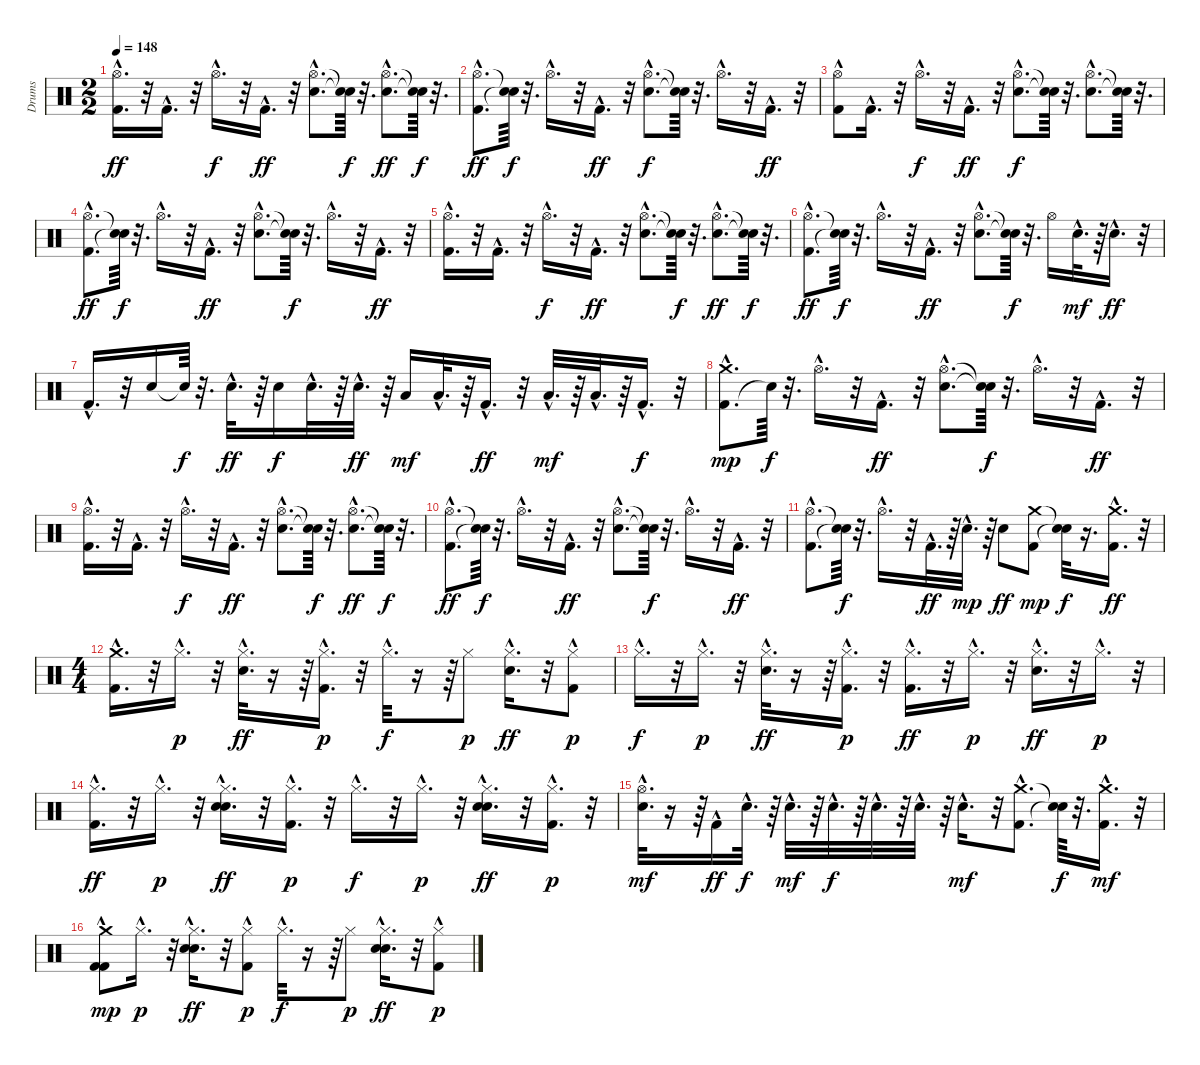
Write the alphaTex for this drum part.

\track ("Drums" "Drums") {instrument percussion}
\staff {score}
\articulation defaults
\ts (2 2)
\tempo 148
\clef neutral
\ks c
("Kick (hit) 2"{hac} "Hi-Hat (open)"{hac}).16{d dy ff} r.32 "Kick (hit) 2"{hac}.16{d} r.32 "Hi-Hat (open)"{hac}.16{d dy f} r.32 "Kick (hit) 2"{hac}.16{d dy ff} r.32 ("Hi-Hat (open)"{hac} "Electric Snare (hit)"{hac}).8{d} ("Snare (hit)"{t} "Snare (hit)"{t}).64{dy f} r.32{d} ("Electric Snare (hit)"{hac} "Hi-Hat (open)"{hac}).8{d dy ff} ("Snare (hit)"{t} "Snare (hit)"{t}).64{dy f} r.32{d} |
("Hi-Hat (open)"{hac} "Kick (hit) 2"{hac}).8{d dy ff} ("Snare (hit)"{t} "Snare (hit)"{t}).64{dy f} r.32{d} "Hi-Hat (open)"{hac}.16{d} r.32 "Kick (hit) 2"{hac}.16{d dy ff} r.32 ("Hi-Hat (open)"{hac} "Electric Snare (hit)"{hac}).8{d dy f} ("Snare (hit)"{t} "Snare (hit)"{t}).64 r.32{d} "Hi-Hat (open)"{hac}.16{d} r.32 "Kick (hit) 2"{hac}.16{d dy ff} r.32 |
("Hi-Hat (open)"{hac} "Kick (hit) 2").8 "Kick (hit) 2"{hac}.16{d} r.32 "Hi-Hat (open)"{hac}.16{d dy f} r.32 "Kick (hit) 2"{hac}.16{d dy ff} r.32 ("Hi-Hat (open)"{hac} "Electric Snare (hit)"{hac}).8{d dy f} ("Snare (hit)"{t} "Snare (hit)"{t}).64 r.32{d} ("Hi-Hat (open)"{hac} "Electric Snare (hit)"{hac}).8{d} ("Snare (hit)"{t} "Snare (hit)"{t}).64 r.32{d} |
("Hi-Hat (open)"{hac} "Kick (hit) 2"{hac}).8{d dy ff} ("Snare (hit)"{t} "Snare (hit)"{t}).64{dy f} r.32{d} "Hi-Hat (open)"{hac}.16{d} r.32 "Kick (hit) 2"{hac}.16{d dy ff} r.32 ("Hi-Hat (open)"{hac} "Electric Snare (hit)"{hac}).8{d} ("Snare (hit)"{t} "Snare (hit)"{t}).64{dy f} r.32{d} "Hi-Hat (open)"{hac}.16{d} r.32 "Kick (hit) 2"{hac}.16{d dy ff} r.32 |
("Hi-Hat (open)"{hac} "Kick (hit) 2"{hac}).16{d} r.32 "Kick (hit) 2"{hac}.16{d} r.32 "Hi-Hat (open)"{hac}.16{d dy f} r.32 "Kick (hit) 2"{hac}.16{d dy ff} r.32 ("Hi-Hat (open)"{hac} "Electric Snare (hit)"{hac}).8{d} ("Snare (hit)"{t} "Snare (hit)"{t}).64{dy f} r.32{d} ("Hi-Hat (open)"{hac} "Electric Snare (hit)"{hac}).8{d dy ff} ("Snare (hit)"{t} "Snare (hit)"{t}).64{dy f} r.32{d} |
("Hi-Hat (open)"{hac} "Kick (hit) 2"{hac}).8{d dy ff} ("Snare (hit)"{t} "Snare (hit)"{t}).64{dy f} r.32{d} "Hi-Hat (open)"{hac}.16{d} r.32 "Kick (hit) 2"{hac}.16{d dy ff} r.32 ("Hi-Hat (open)"{hac} "Electric Snare (hit)"{hac}).8{d} ("Snare (hit)"{t} "Snare (hit)"{t}).64{dy f} r.32{d} "Hi-Hat (open)".16 "Electric Snare (hit)"{hac}.32{d dy mf} r.64 "Electric Snare (hit)"{hac}.16{d dy ff} r.32 |
"Kick (hit) 2"{hac}.16{d} r.32 "Electric Snare (hit)".16 "Snare (hit)"{t}.64{dy f} r.32{d} "Electric Snare (hit)"{hac}.32{d dy ff} r.64 "Electric Snare (hit)".16{dy f} "Electric Snare (hit)"{hac}.32{d} r.64 "Electric Snare (hit)"{hac}.32{d dy ff} r.64 "Low Tom (hit)".16{dy mf} "Low Tom (hit)"{hac}.32{d} r.64 "Kick (hit) 2"{hac}.16{d dy ff} r.32 "Low Floor Tom (hit)"{hac}.32{d dy mf} r.64 "Low Floor Tom (hit)"{hac}.32{d} r.64 "Kick (hit) 2"{hac}.16{d dy f} r.32 |
("Kick (hit) 2"{hac} "Crash medium (hit)").8{d dy mp} "Snare (hit)"{t}.64{dy f} r.32{d} "Hi-Hat (open)"{hac}.16{d} r.32 "Kick (hit) 2"{hac}.16{d dy ff} r.32 ("Hi-Hat (open)"{hac} "Electric Snare (hit)"{hac}).8{d} ("Snare (hit)"{t} "Snare (hit)"{t}).64{dy f} r.32{d} "Hi-Hat (open)"{hac}.16{d} r.32 "Kick (hit) 2"{hac}.16{d dy ff} r.32 |
("Kick (hit) 2"{hac} "Hi-Hat (open)"{hac}).16{d} r.32 "Kick (hit) 2"{hac}.16{d} r.32 "Hi-Hat (open)"{hac}.16{d dy f} r.32 "Kick (hit) 2"{hac}.16{d dy ff} r.32 ("Electric Snare (hit)"{hac} "Hi-Hat (open)"{hac}).8{d} ("Snare (hit)"{t} "Snare (hit)"{t}).64{dy f} r.32{d} ("Electric Snare (hit)"{hac} "Hi-Hat (open)"{hac}).8{d dy ff} ("Snare (hit)"{t} "Snare (hit)"{t}).64{dy f} r.32{d} |
("Kick (hit) 2"{hac} "Hi-Hat (open)"{hac}).8{d dy ff} ("Snare (hit)"{t} "Snare (hit)"{t}).64{dy f} r.32{d} "Hi-Hat (open)"{hac}.16{d} r.32 "Kick (hit) 2"{hac}.16{d dy ff} r.32 ("Electric Snare (hit)"{hac} "Hi-Hat (open)"{hac}).8{d} ("Snare (hit)"{t} "Snare (hit)"{t}).64{dy f} r.32{d} "Hi-Hat (open)"{hac}.16{d} r.32 "Kick (hit) 2"{hac}.16{d dy ff} r.32 |
("Kick (hit) 2"{hac} "Hi-Hat (open)"{hac}).8{d} ("Snare (hit)"{t} "Snare (hit)"{t}).64{dy f} r.32{d} "Hi-Hat (open)"{hac}.16{d} r.32 "Kick (hit) 2"{hac}.32{d dy ff} r.64 "Electric Snare (hit)"{hac}.32{d dy mp} r.64 "Electric Snare (hit)".8{dy ff} ("Kick (hit) 2" "Crash medium (hit)").8{dy mp} ("Snare (hit)"{t} "Snare (hit)"{t}).32{dy f} r.16{d} ("Crash medium (hit)"{hac} "Kick (hit) 2"{hac}).16{d dy ff} r.32 |
\ts (4 4)
("Crash medium (hit)"{hac} "Kick (hit) 2"{hac}).16{d} r.32 "Hi-Hat (closed)"{hac}.16{d dy p} r.32 ("Hi-Hat (closed)"{hac} "Electric Snare (hit)"{hac}).32{d dy ff} r.16 r.64 ("Kick (hit) 2"{hac} "Hi-Hat (closed)"{hac}).16{d dy p} r.32 "Hi-Hat (closed)"{hac}.32{d dy f} r.16 r.64 "Hi-Hat (closed)".8{dy p} ("Hi-Hat (closed)"{hac} "Electric Snare (hit)"{hac}).16{d dy ff} r.32 ("Kick (hit) 2"{hac} "Hi-Hat (closed)").8{dy p} |
"Hi-Hat (closed)"{hac}.16{d dy f} r.32 "Hi-Hat (closed)"{hac}.16{d dy p} r.32 ("Hi-Hat (closed)"{hac} "Electric Snare (hit)"{hac}).32{d dy ff} r.16 r.64 ("Kick (hit) 2"{hac} "Hi-Hat (closed)"{hac}).16{d dy p} r.32 ("Kick (hit) 2"{hac} "Hi-Hat (closed)"{hac}).16{d dy ff} r.32 "Hi-Hat (closed)"{hac}.16{d dy p} r.32 ("Hi-Hat (closed)"{hac} "Electric Snare (hit)"{hac}).16{d dy ff} r.32 "Hi-Hat (closed)"{hac}.16{d dy p} r.32 |
("Kick (hit) 2"{hac} "Hi-Hat (closed)"{hac}).16{d dy ff} r.32 "Hi-Hat (closed)"{hac}.16{d dy p} r.32 ("Hi-Hat (closed)"{hac} "Electric Snare (hit)"{hac} "Electric Snare (hit)"{hac}).16{d dy ff} r.32 ("Kick (hit) 2"{hac} "Hi-Hat (closed)"{hac}).16{d dy p} r.32 "Hi-Hat (closed)"{hac}.16{d dy f} r.32 "Hi-Hat (closed)"{hac}.16{d dy p} r.32 ("Hi-Hat (closed)"{hac} "Electric Snare (hit)"{hac} "Electric Snare (hit)"{hac}).16{d dy ff} r.32 ("Kick (hit) 2"{hac} "Hi-Hat (closed)"{hac}).16{d dy p} r.32 |
("Hi-Hat (open)"{hac} "Electric Snare (hit)"{hac}).32{d dy mf} r.16 r.64 "Kick (hit) 2"{hac}.16{dy ff} "Electric Snare (hit)"{hac}.32{d dy f} r.64 "Electric Snare (hit)"{hac}.32{d dy mf} r.64 "Electric Snare (hit)"{hac}.32{d dy f} r.64 "Electric Snare (hit)"{hac}.32{d} r.64 "Electric Snare (hit)"{hac}.32{d} r.64 "Electric Snare (hit)"{hac}.16{d dy mf} r.32 ("Kick (hit) 2"{hac} "Crash medium (hit)"{hac}).8{d} ("Snare (hit)"{t} "Snare (hit)"{t}).64{dy f} r.32{d} ("Kick (hit) 2"{hac} "Crash medium (hit)"{hac}).16{d dy mf} r.32 |
("Kick (hit) 2"{hac} "Kick (hit) 2"{hac} "Crash medium (hit)"{hac}).8{dy mp} "Hi-Hat (closed)"{hac}.16{d dy p} r.32 ("Hi-Hat (closed)"{hac} "Electric Snare (hit)"{hac} "Electric Snare (hit)"{hac}).16{d dy ff} r.32 ("Kick (hit) 2"{hac} "Hi-Hat (closed)").8{dy p} "Hi-Hat (closed)"{hac}.32{d dy f} r.16 r.64 "Hi-Hat (closed)".8{dy p} ("Hi-Hat (closed)"{hac} "Electric Snare (hit)"{hac} "Electric Snare (hit)"{hac}).16{d dy ff} r.32 ("Kick (hit) 2"{hac} "Hi-Hat (closed)").8{dy p}
